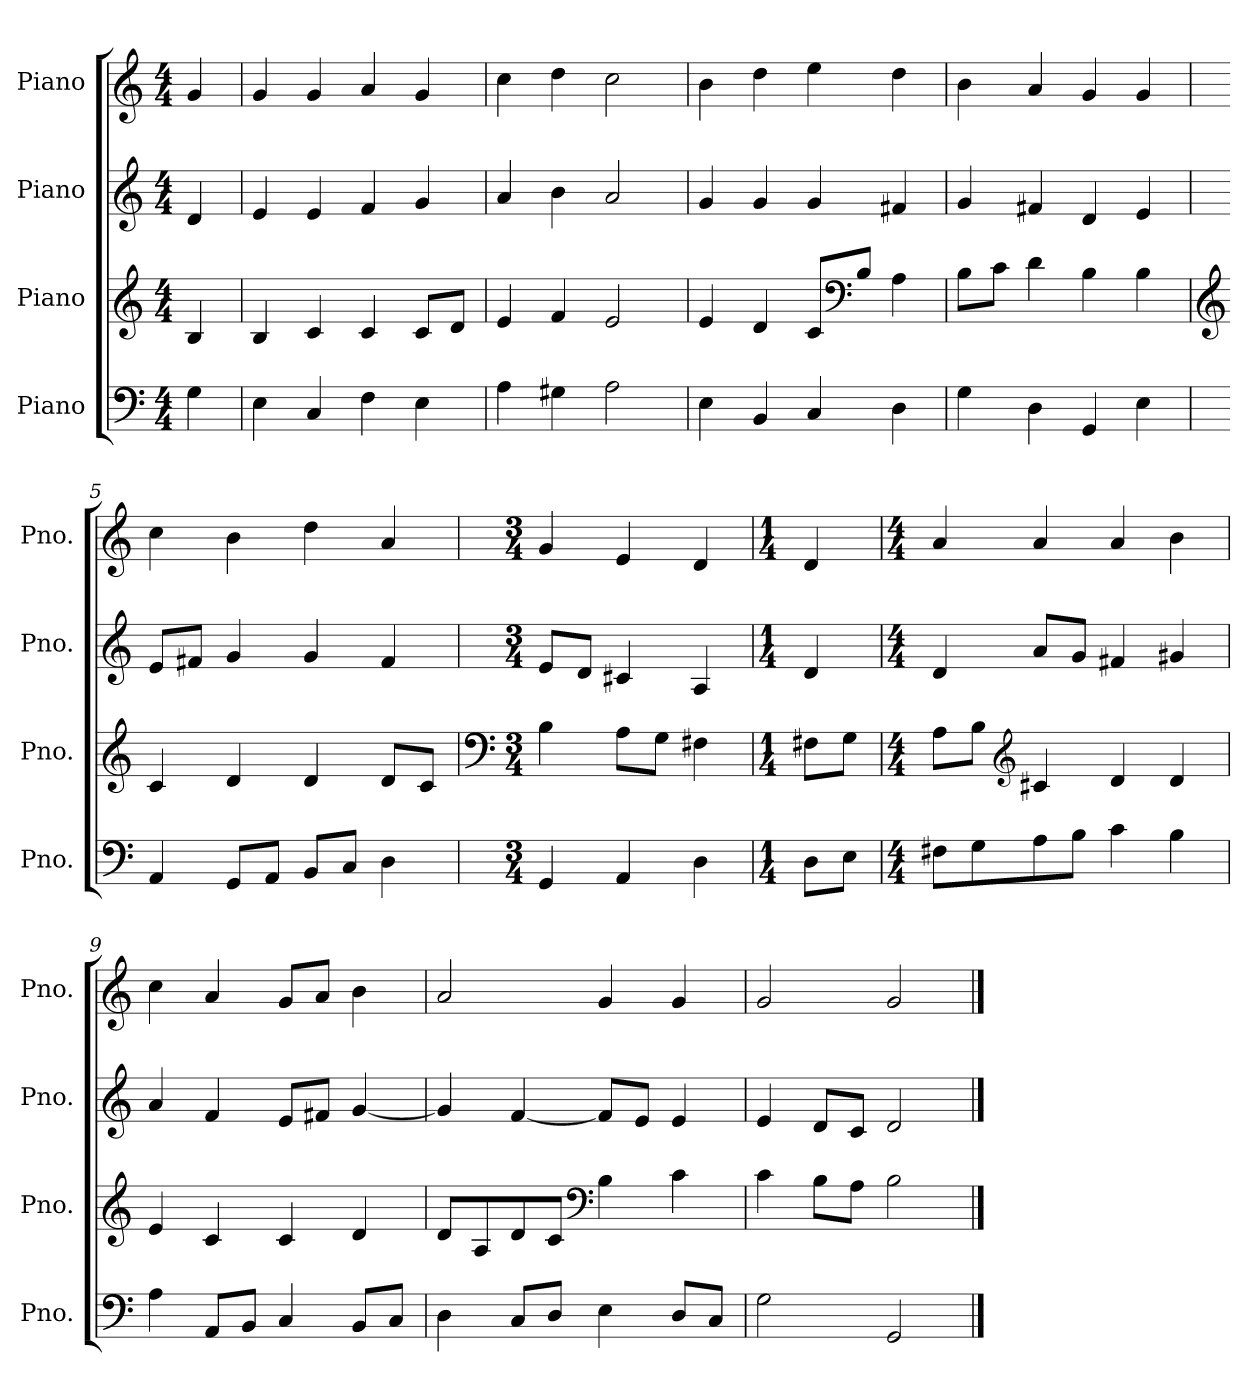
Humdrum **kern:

**kern	**kern	**kern	**kern
*part4	*part3	*part2	*part1
*staff4	*staff3	*staff2	*staff1
*I"Piano	*I"Piano	*I"Piano	*I"Piano
*I'Pno.	*I'Pno.	*I'Pno.	*I'Pno.
*clefF4	*clefG2	*clefG2	*clefG2
*k[]	*k[]	*k[]	*k[]
*M4/4	*M4/4	*M4/4	*M4/4
*MM120	*MM120	*MM120	*MM120
=	=	=	=
4G\	4B/	4d/	4g/
=1	=1	=1	=1
4E\	4B/	4e/	4g/
4C/	4c/	4e/	4g/
4F\	4c/	4f/	4a/
4E\	8c/L	4g/	4g/
.	8d/J	.	.
=2	=2	=2	=2
4A\	4e/	4a/	4cc\
4G#X\	4f/	4b\	4dd\
2A\	2e/	2a/	2cc\
=3	=3	=3	=3
4E\	4e/	4g/	4b\
4BB/	4d/	4g/	4dd\
4C/	8c/L	4g/	4ee\
*	*clefF4	*	*
.	8B/J	.	.
4D\	4A\	4f#X/	4dd\
=4	=4	=4	=4
4G\	8B\L	4g/	4b\
.	8c\J	.	.
4D\	4d\	4f#X/	4a/
4GG/	4B\	4d/	4g/
4E\	4B\	4e/	4g/
=5	=5	=5	=5
*	*clefG2	*	*
4AA/	4c/	8e/L	4cc\
.	.	8f#X/J	.
8GG/L	4d/	4g/	4b\
8AA/J	.	.	.
8BB/L	4d/	4g/	4dd\
8C/J	.	.	.
4D\	8d/L	4f#/	4a/
.	8c/J	.	.
!!LO:LB:g=z
=6	=6	=6	=6
*	*clefF4	*	*
*M3/4	*M3/4	*M3/4	*M3/4
4GG/	4B\	8e/L	4g/
.	.	8d/J	.
4AA/	8A\L	4c#X/	4e/
.	8G\J	.	.
4D\	4F#X\	4A/	4d/
=7	=7	=7	=7
*M1/4	*M1/4	*M1/4	*M1/4
8D\L	8F#X\L	4d/	4d/
8E\J	8G\J	.	.
=8	=8	=8	=8
*M4/4	*M4/4	*M4/4	*M4/4
8F#X\L	8A\L	4d/	4a/
8G\	8B\J	.	.
*	*clefG2	*	*
8A\	4c#X/	8a/L	4a/
8B\J	.	8g/J	.
4c\	4d/	4f#X/	4a/
4B\	4d/	4g#X/	4b\
=9	=9	=9	=9
4A\	4e/	4a/	4cc\
8AA/L	4c/	4f/	4a/
8BB/J	.	.	.
4C/	4c/	8e/L	8g/L
.	.	8f#X/J	8a/J
8BB/L	4d/	[4g/	4b\
8C/J	.	.	.
=10	=10	=10	=10
4D\	8d/L	4g/]	2a/
.	8A/	.	.
8C/L	8d/	[4f/	.
8D/J	8c/J	.	.
*	*clefF4	*	*
4E\	4B\	8f/L]	4g/
.	.	8e/J	.
8D/L	4c\	4e/	4g/
8C/J	.	.	.
!!LO:LB:g=z
=11	=11	=11	=11
2G\	4c\	4e/	2g/
.	8B\L	8d/L	.
.	8A\J	8c/J	.
2GG/	2B\	2d/	2g/
==	==	==	==
*-	*-	*-	*-
